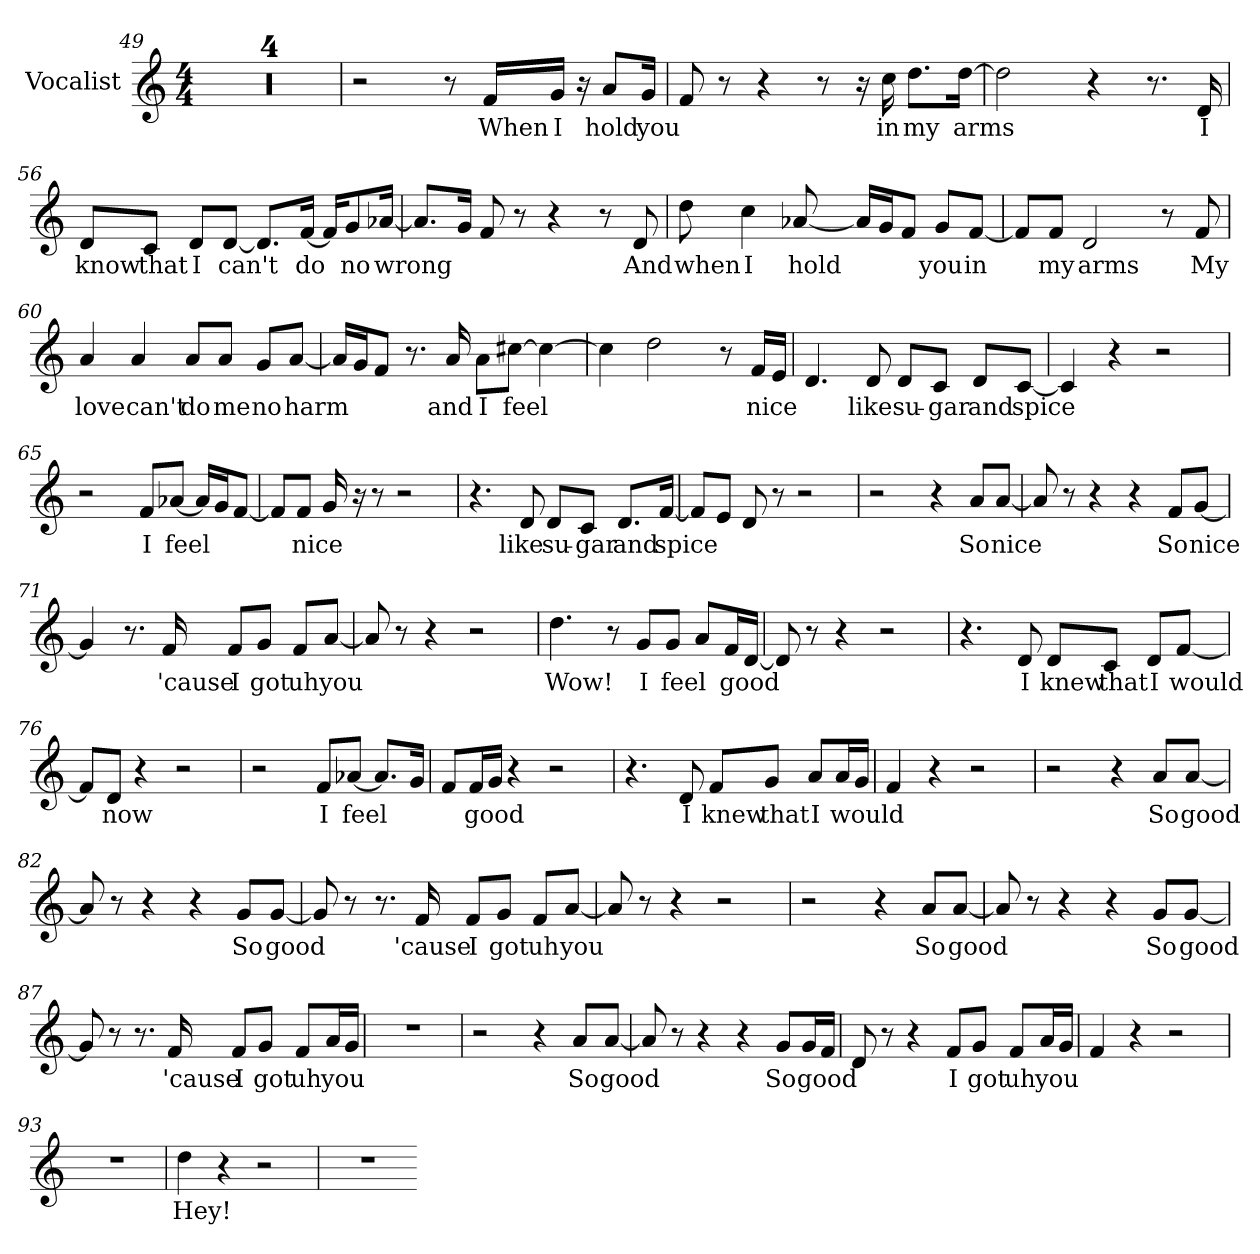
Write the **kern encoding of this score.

**kern	**text
*part1	*part1
*staff1	*staff1
*I"Vocalist	*
*clefG2	*
*M4/4	*
=49	=49
1r	.
=50	=50
1r	.
=51	=51
1r	.
=52	=52
1r	.
=53	=53
2r	.
8r	.
16f/LL	When
16g/JJ	I
16r	.
8a/L	hold
16g/Jk	you
=54	=54
8f	_
8r	.
4r	.
8r	.
16r	.
16cc	in
8.dd\L	my
[16dd\Jk	arms
=55	=55
2dd]	_
4r	.
8.r	.
16d	I
=56	=56
8d/L	know
8c/J	that
8d/L	I
[8d/J	can't
8.d/L]	_
[16f/Jk	do
16f/KL]	_
8g/	no
[16a-X/Jk	wrong
=57	=57
8.a-/L]	_
16g/Jk	_
8f	_
8r	.
4r	.
8r	.
8d	And
=58	=58
8dd	when
4cc	I
[8a-X	hold
16a-/LL]	_
16g/J	_
8f/J	_
8g/L	you
[8f/J	in
=59	=59
8f/L]	_
8f/J	my
2d	arms
8r	.
8f	My
=60	=60
4a	love
4a	can't
8a/L	do
8a/J	me
8g/L	no
[8a/J	harm
=61	=61
16a/LL]	_
16g/J	_
8f/J	_
8.r	.
16a	and
8a\L	I
[8cc#X\J	feel
4cc#_	_
=62	=62
4cc#]	_
2dd	_
8r	.
16f/LL	nice
16e/JJ	_
=63	=63
4.d	_
8d	like
8d/L	su-
8c/J	-gar
8d/L	and
[8c/J	spice
=64	=64
4c]	_
4r	.
2r	.
=65	=65
2r	.
8f/L	I
[8a-X/J	feel
16a-/LL]	_
16g/J	_
[8f/J	_
=66	=66
8f/L]	_
8f/J	nice
16g	_
16r	.
8r	.
2r	.
=67	=67
4.r	.
8d	like
8d/L	su-
8c/J	-gar
8.d/L	and
[16f/Jk	spice
=68	=68
8f/L]	_
8e/J	_
8d	_
8r	.
2r	.
=69	=69
2r	.
4r	.
8a/L	So
[8a/J	nice
=70	=70
8a]	_
8r	.
4r	.
4r	.
8f/L	So
[8g/J	nice
=71	=71
4g]	_
8.r	.
16f	'cause
8f/L	I
8g/J	got
8f/L	uh
[8a/J	you
=72	=72
8a]	_
8r	.
4r	.
2r	.
=73	=73
4.dd	Wow!
8r	.
8g/L	I
8g/J	feel
8a/L	_
16f/L	good
[16d/JJ	_
=74	=74
8d]	_
8r	.
4r	.
2r	.
=75	=75
4.r	.
8d	I
8d/L	knew
8c/J	that
8d/L	I
[8f/J	would
=76	=76
8f/L]	_
8d/J	now
4r	.
2r	.
=77	=77
2r	.
8f/L	I
[8a-X/J	feel
8.a-/L]	_
16g/Jk	_
=78	=78
8f/L	_
16f/L	good
16g/JJ	_
4r	.
2r	.
=79	=79
4.r	.
8d	I
8f/L	knew
8g/J	that
8a/L	I
16a/L	would
16g/JJ	_
=80	=80
4f	_
4r	.
2r	.
=81	=81
2r	.
4r	.
8a/L	So
[8a/J	good
=82	=82
8a]	_
8r	.
4r	.
4r	.
8g/L	So
[8g/J	good
=83	=83
8g]	_
8r	.
8.r	.
16f	'cause
8f/L	I
8g/J	got
8f/L	uh
[8a/J	you
=84	=84
8a]	_
8r	.
4r	.
2r	.
=85	=85
2r	.
4r	.
8a/L	So
[8a/J	good
=86	=86
8a]	_
8r	.
4r	.
4r	.
8g/L	So
[8g/J	good
=87	=87
8g]	_
8r	.
8.r	.
16f	'cause
8f/L	I
8g/J	got
8f/L	uh
16a/L	you
16g/JJ	_
=88	=88
1r	.
=89	=89
2r	.
4r	.
8a/L	So
[8a/J	good
=90	=90
8a]	_
8r	.
4r	.
4r	.
8g/L	So
16g/L	good
16f/JJ	_
=91	=91
8d	_
8r	.
4r	.
8f/L	I
8g/J	got
8f/L	uh
16a/L	you
16g/JJ	_
=92	=92
4f	_
4r	.
2r	.
=93	=93
1r	.
=94	=94
4dd	Hey!
4r	.
2r	.
=95	=95
1r	.
=-	=-
*-	*-
